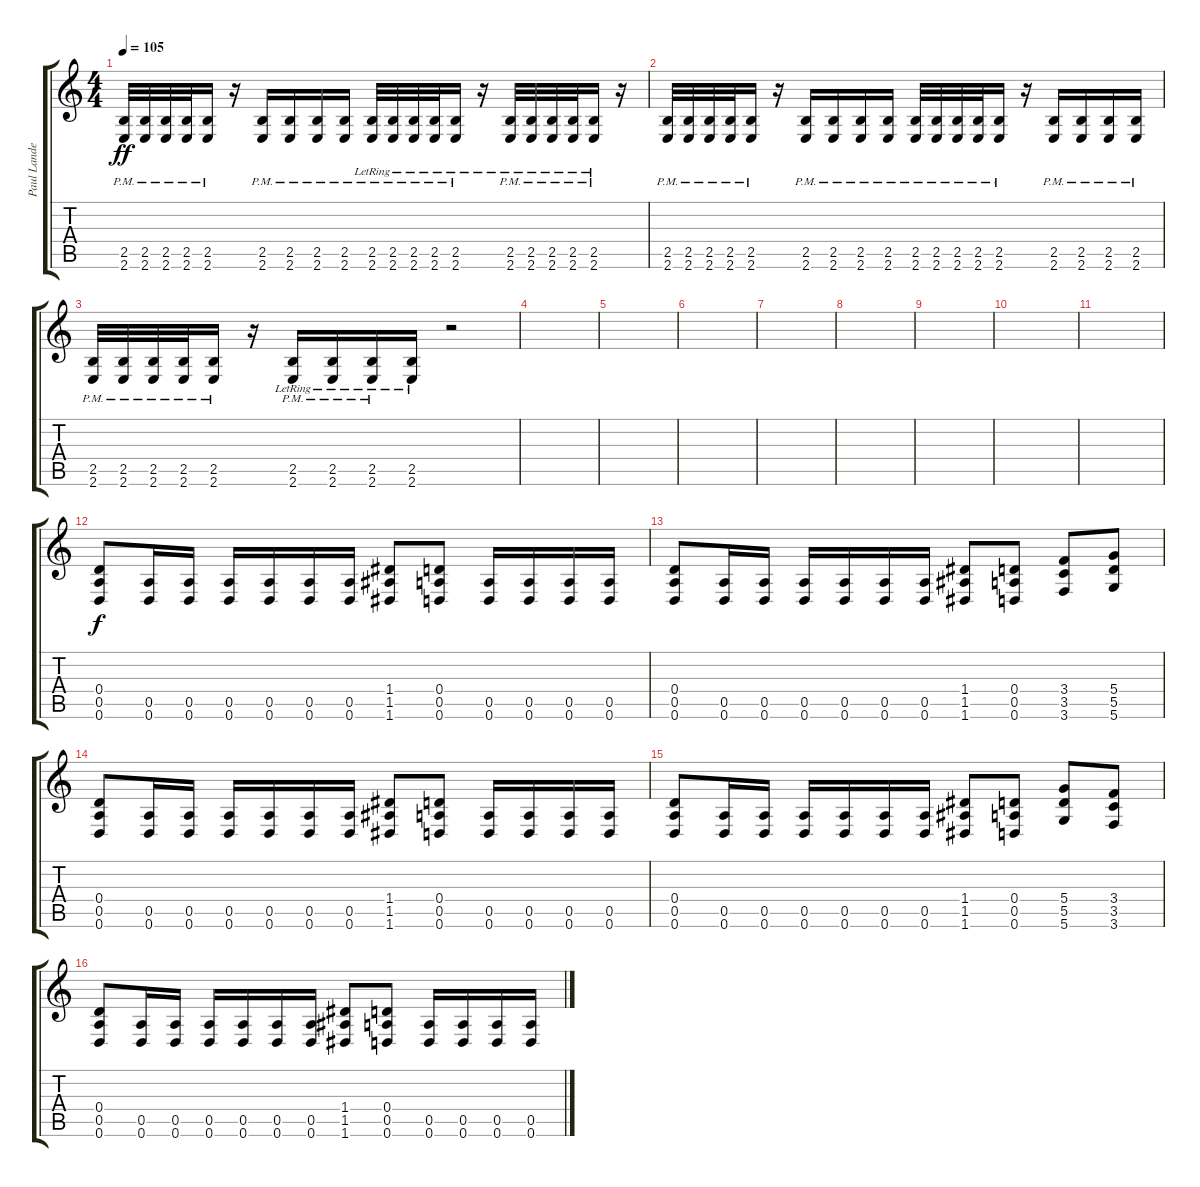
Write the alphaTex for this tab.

\track ("Paul Landers" "Paul Lande") {instrument distortionguitar}
\staff {score tabs}
\tuning (E4 B3 G3 D3 A2 D2) {hide}
\ts (4 4)
\tempo 105
\clef g2
\ks c
(2.5{pm} 2.6{pm}).32{dy ff} (2.5{pm} 2.6{pm}).32 (2.5{pm} 2.6{pm}).32 (2.5{pm} 2.6{pm}).32 (2.5{pm} 2.6{pm}).16 r.16 (2.5{pm} 2.6{pm}).16 (2.5{pm} 2.6{pm}).16 (2.5{pm} 2.6{pm}).16 (2.5{pm} 2.6{pm}).16 (2.5{pm} 2.6{pm lr}).32 (2.5{pm} 2.6{pm lr}).32 (2.5{pm} 2.6{pm lr}).32 (2.5{pm} 2.6{pm lr}).32 (2.5{pm} 2.6{pm lr}).16 r.16 (2.5{pm} 2.6{pm lr}).32 (2.5{pm} 2.6{pm lr}).32 (2.5{pm} 2.6{pm lr}).32 (2.5{pm} 2.6{pm lr}).32 (2.5{pm} 2.6{pm lr}).16 r.16 |
(2.5{pm} 2.6{pm}).32 (2.5{pm} 2.6{pm}).32 (2.5{pm} 2.6{pm}).32 (2.5{pm} 2.6{pm}).32 (2.5{pm} 2.6{pm}).16 r.16 (2.5{pm} 2.6{pm}).16 (2.5{pm} 2.6{pm}).16 (2.5{pm} 2.6{pm}).16 (2.5{pm} 2.6{pm}).16 (2.5{pm} 2.6{pm}).32 (2.5{pm} 2.6{pm}).32 (2.5{pm} 2.6{pm}).32 (2.5{pm} 2.6{pm}).32 (2.5{pm} 2.6{pm}).16 r.16 (2.5{pm} 2.6{pm}).16 (2.5{pm} 2.6{pm}).16 (2.5{pm} 2.6{pm}).16 (2.5{pm} 2.6{pm}).16 |
(2.5{pm} 2.6{pm}).32 (2.5{pm} 2.6{pm}).32 (2.5{pm} 2.6{pm}).32 (2.5{pm} 2.6{pm}).32 (2.5{pm} 2.6{pm}).16 r.16 (2.5{pm lr} 2.6{pm lr}).16 (2.5{pm lr} 2.6{pm lr}).16 (2.5{pm lr} 2.6{pm lr}).16 (2.5{lr} 2.6{lr}).16 r.2 |
|
|
|
|
|
|
|
|
(0.4 0.5 0.6).8{dy f} (0.5 0.6).16 (0.5 0.6).16 (0.5 0.6).16 (0.5 0.6).16 (0.5 0.6).16 (0.5 0.6).16 (1.4 1.5 1.6).8 (0.4 0.5 0.6).8 (0.5 0.6).16 (0.5 0.6).16 (0.5 0.6).16 (0.5 0.6).16 |
(0.4 0.5 0.6).8 (0.5 0.6).16 (0.5 0.6).16 (0.5 0.6).16 (0.5 0.6).16 (0.5 0.6).16 (0.5 0.6).16 (1.4 1.5 1.6).8 (0.4 0.5 0.6).8 (3.4 3.5 3.6).8 (5.4 5.5 5.6).8 |
(0.4 0.5 0.6).8 (0.5 0.6).16 (0.5 0.6).16 (0.5 0.6).16 (0.5 0.6).16 (0.5 0.6).16 (0.5 0.6).16 (1.4 1.5 1.6).8 (0.4 0.5 0.6).8 (0.5 0.6).16 (0.5 0.6).16 (0.5 0.6).16 (0.5 0.6).16 |
(0.4 0.5 0.6).8 (0.5 0.6).16 (0.5 0.6).16 (0.5 0.6).16 (0.5 0.6).16 (0.5 0.6).16 (0.5 0.6).16 (1.4 1.5 1.6).8 (0.4 0.5 0.6).8 (5.4 5.5 5.6).8 (3.4 3.5 3.6).8 |
(0.4 0.5 0.6).8 (0.5 0.6).16 (0.5 0.6).16 (0.5 0.6).16 (0.5 0.6).16 (0.5 0.6).16 (0.5 0.6).16 (1.4 1.5 1.6).8 (0.4 0.5 0.6).8 (0.5 0.6).16 (0.5 0.6).16 (0.5 0.6).16 (0.5 0.6).16
